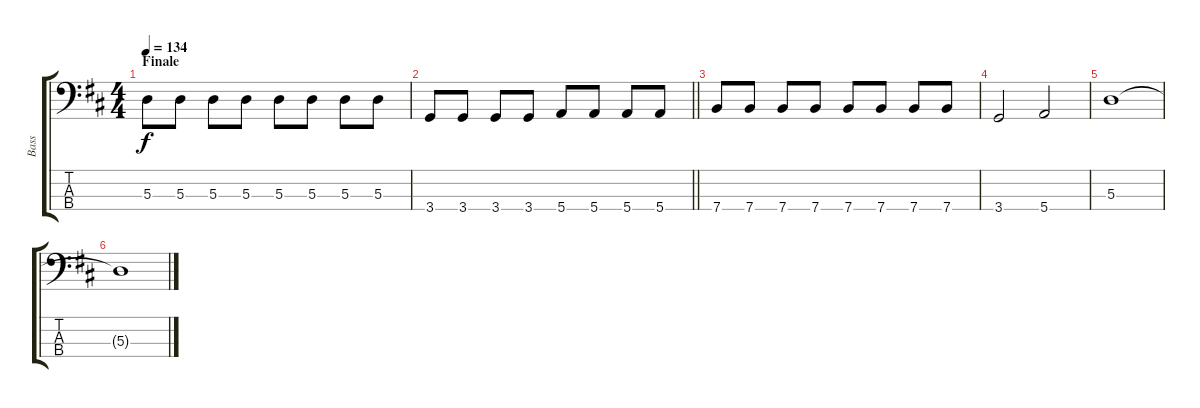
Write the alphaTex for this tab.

\track ("Bass" "Bass") {instrument electricbassfinger}
\staff {score tabs}
\tuning (G2 D2 A1 E1) {hide}
\ts (4 4)
\section ("" "Finale")
\tempo 134
\clef f4
\ks d
5.3.8{dy f} 5.3.8 5.3.8 5.3.8 5.3.8 5.3.8 5.3.8 5.3.8 |
\barLineRight lightlight
3.4.8 3.4.8 3.4.8 3.4.8 5.4.8 5.4.8 5.4.8 5.4.8 |
7.4.8 7.4.8 7.4.8 7.4.8 7.4.8 7.4.8 7.4.8 7.4.8 |
3.4.2 5.4.2 |
5.3.1 |
5.3{t}.1
